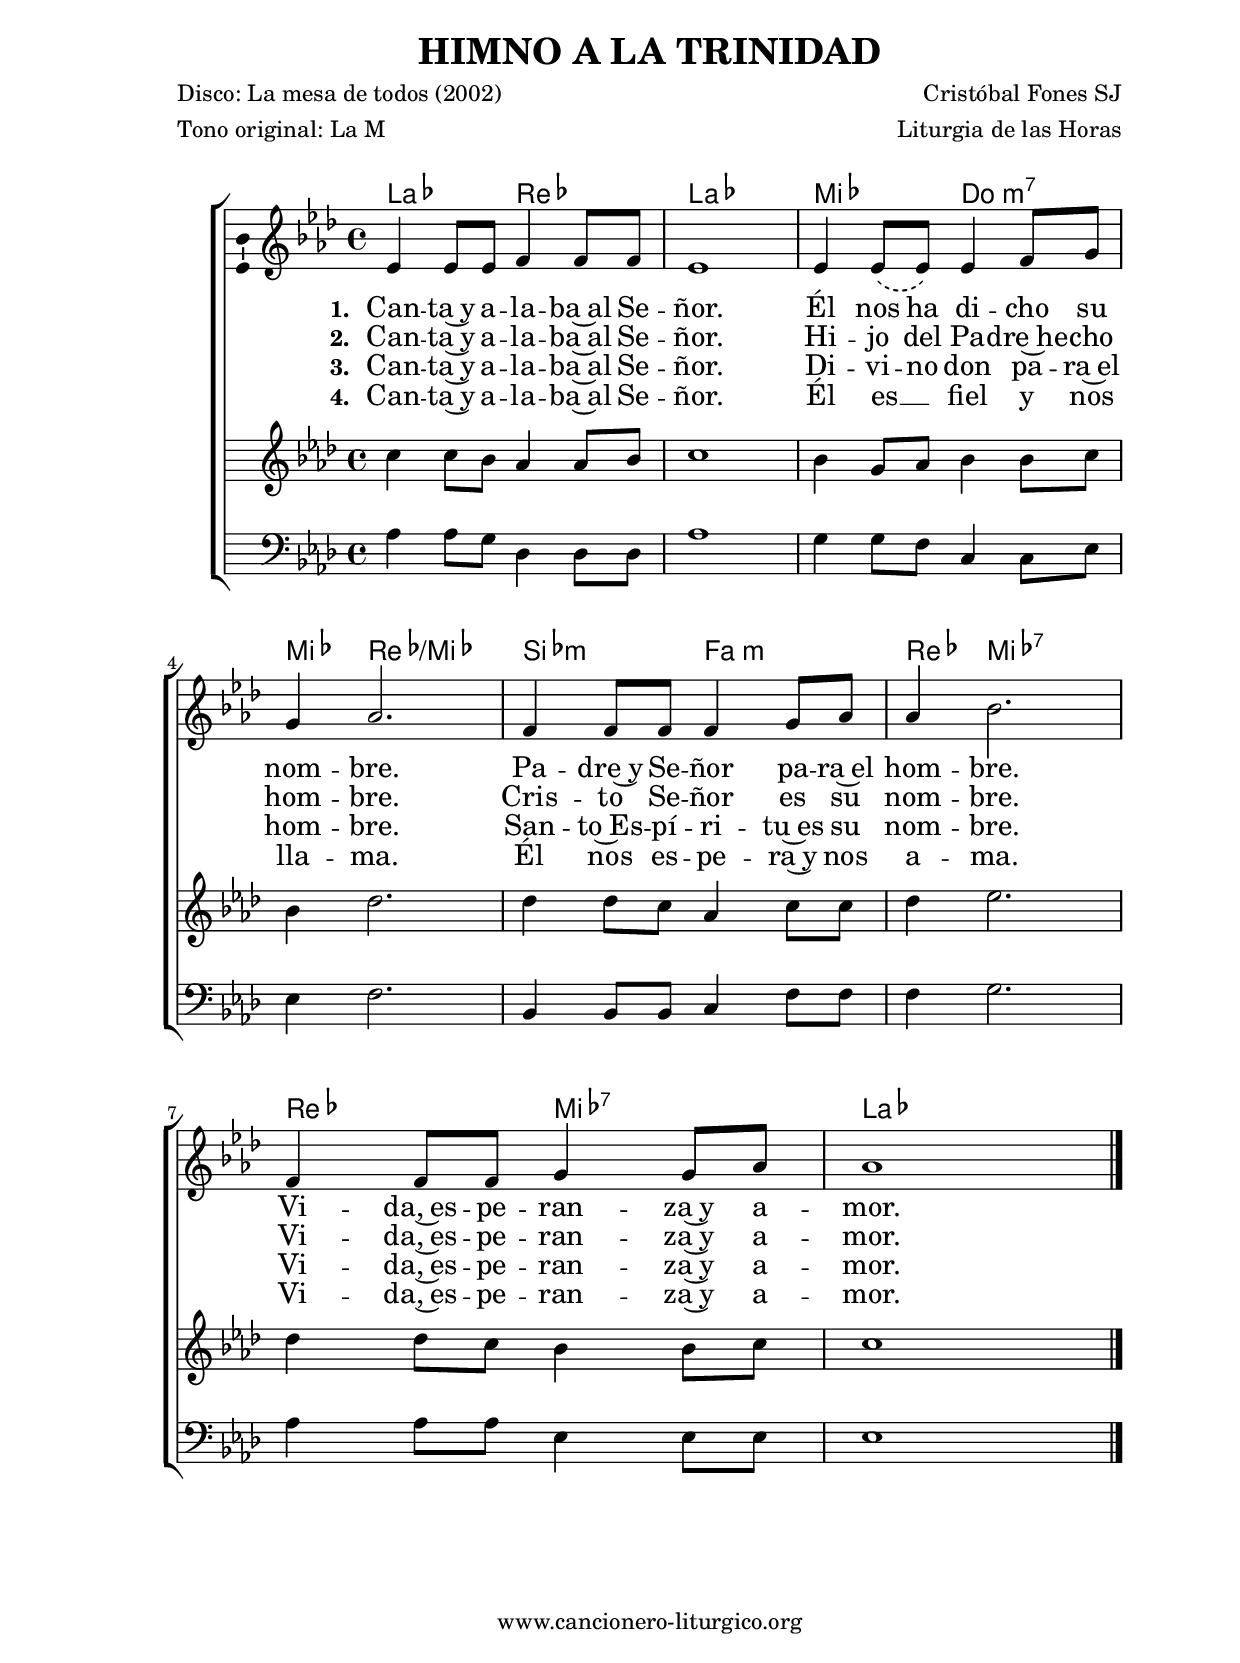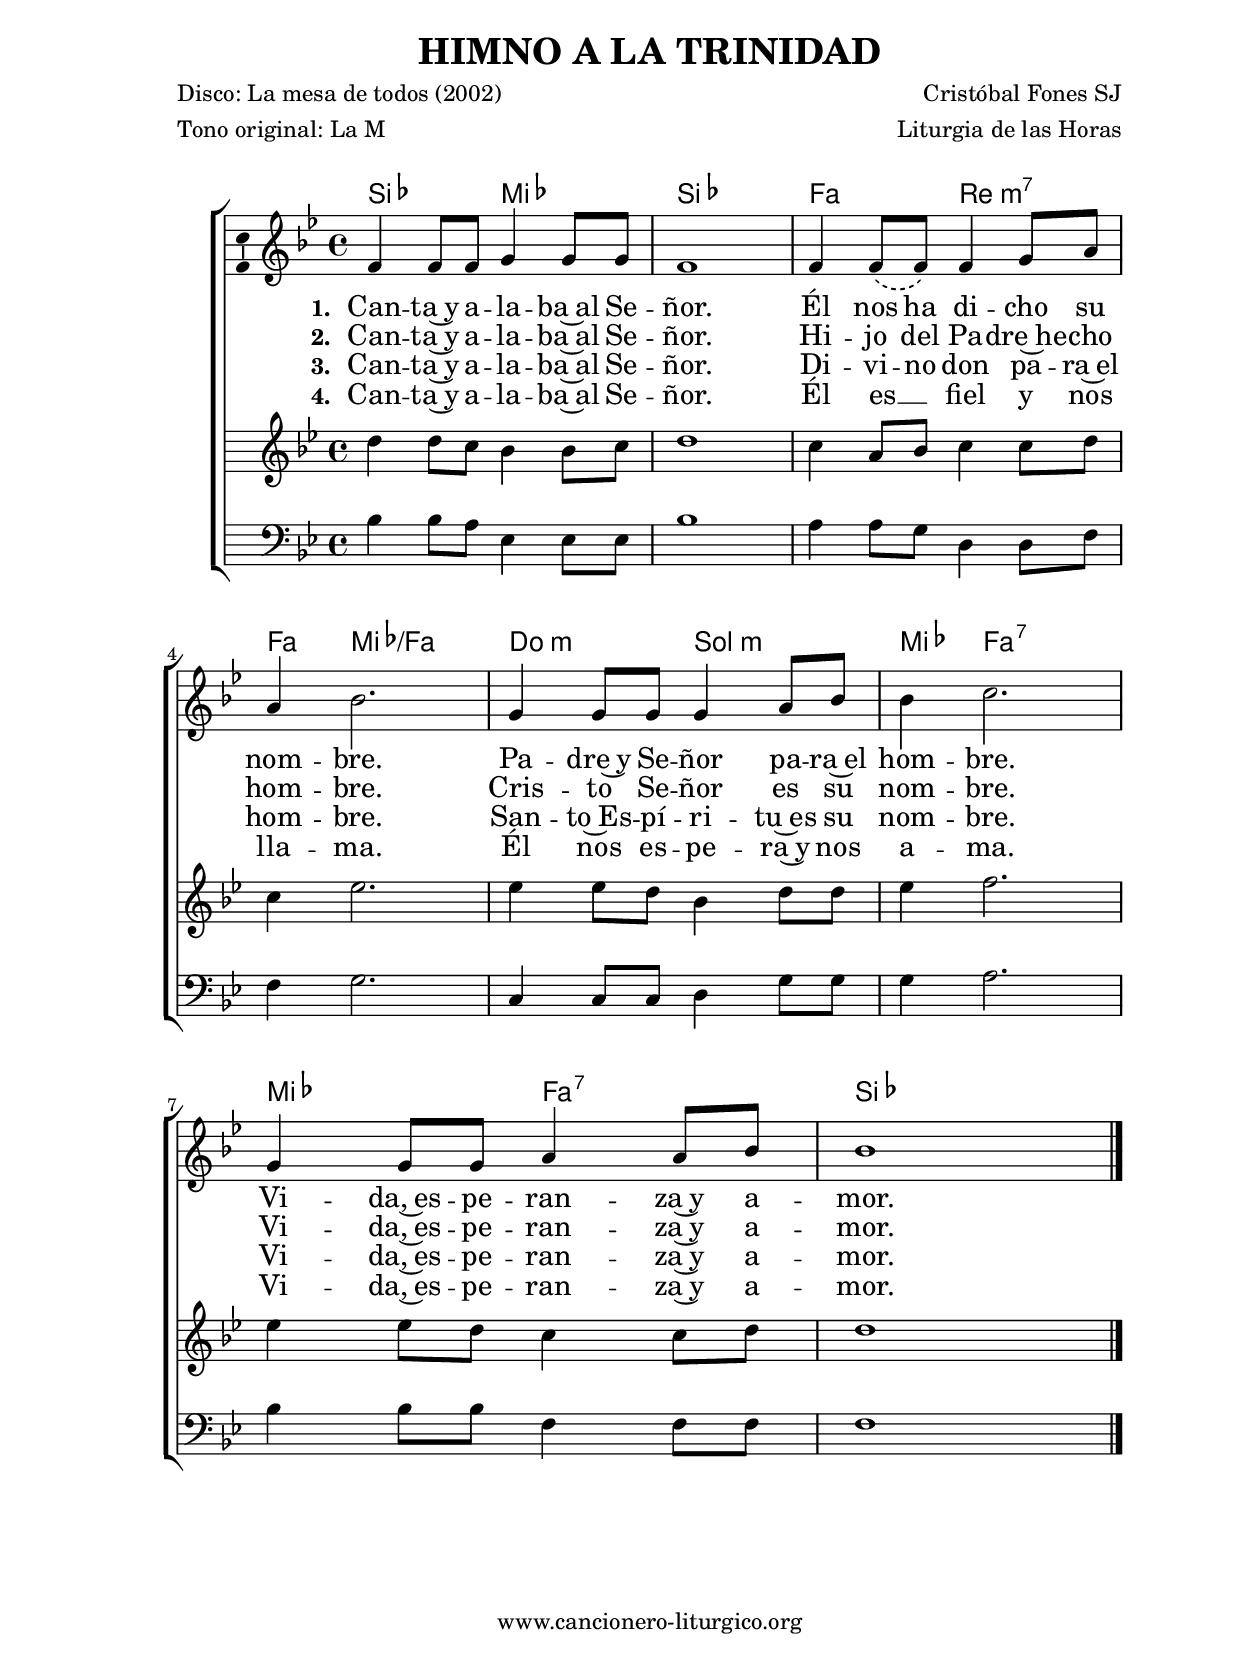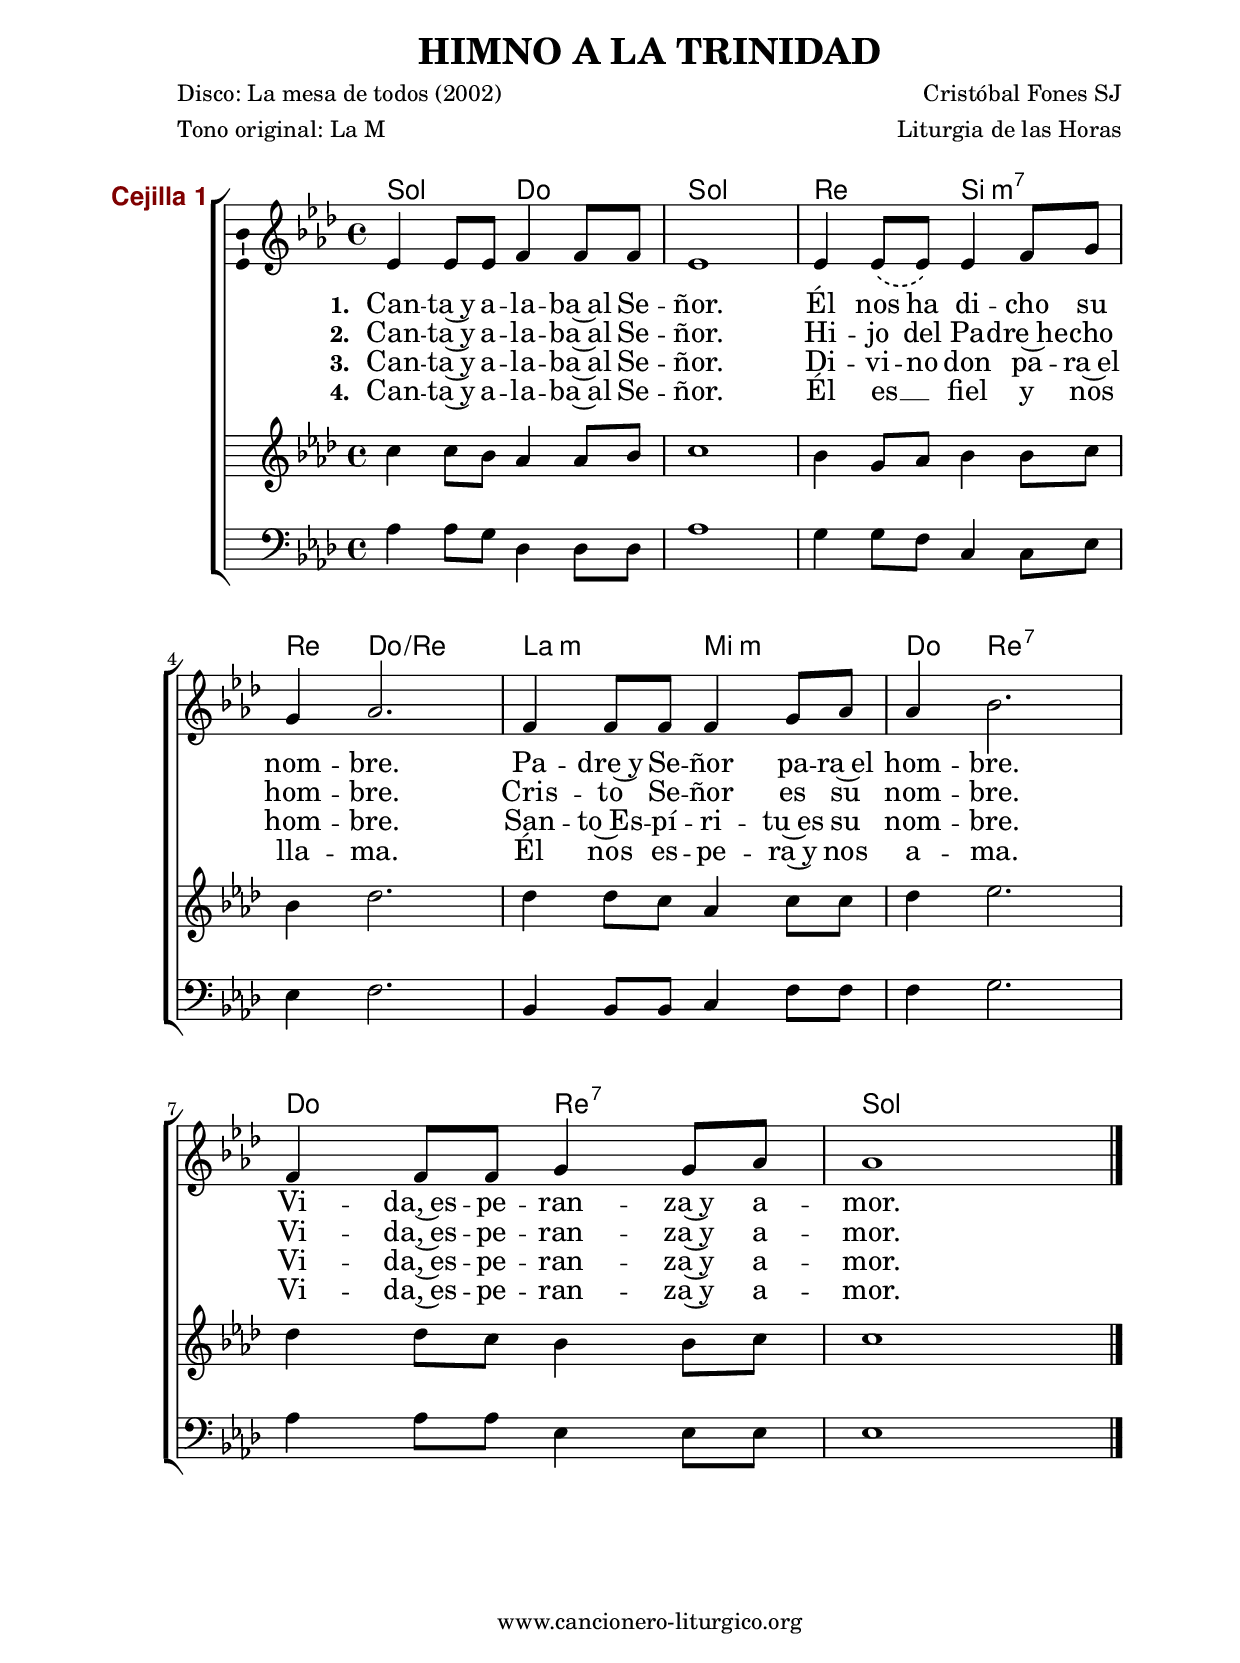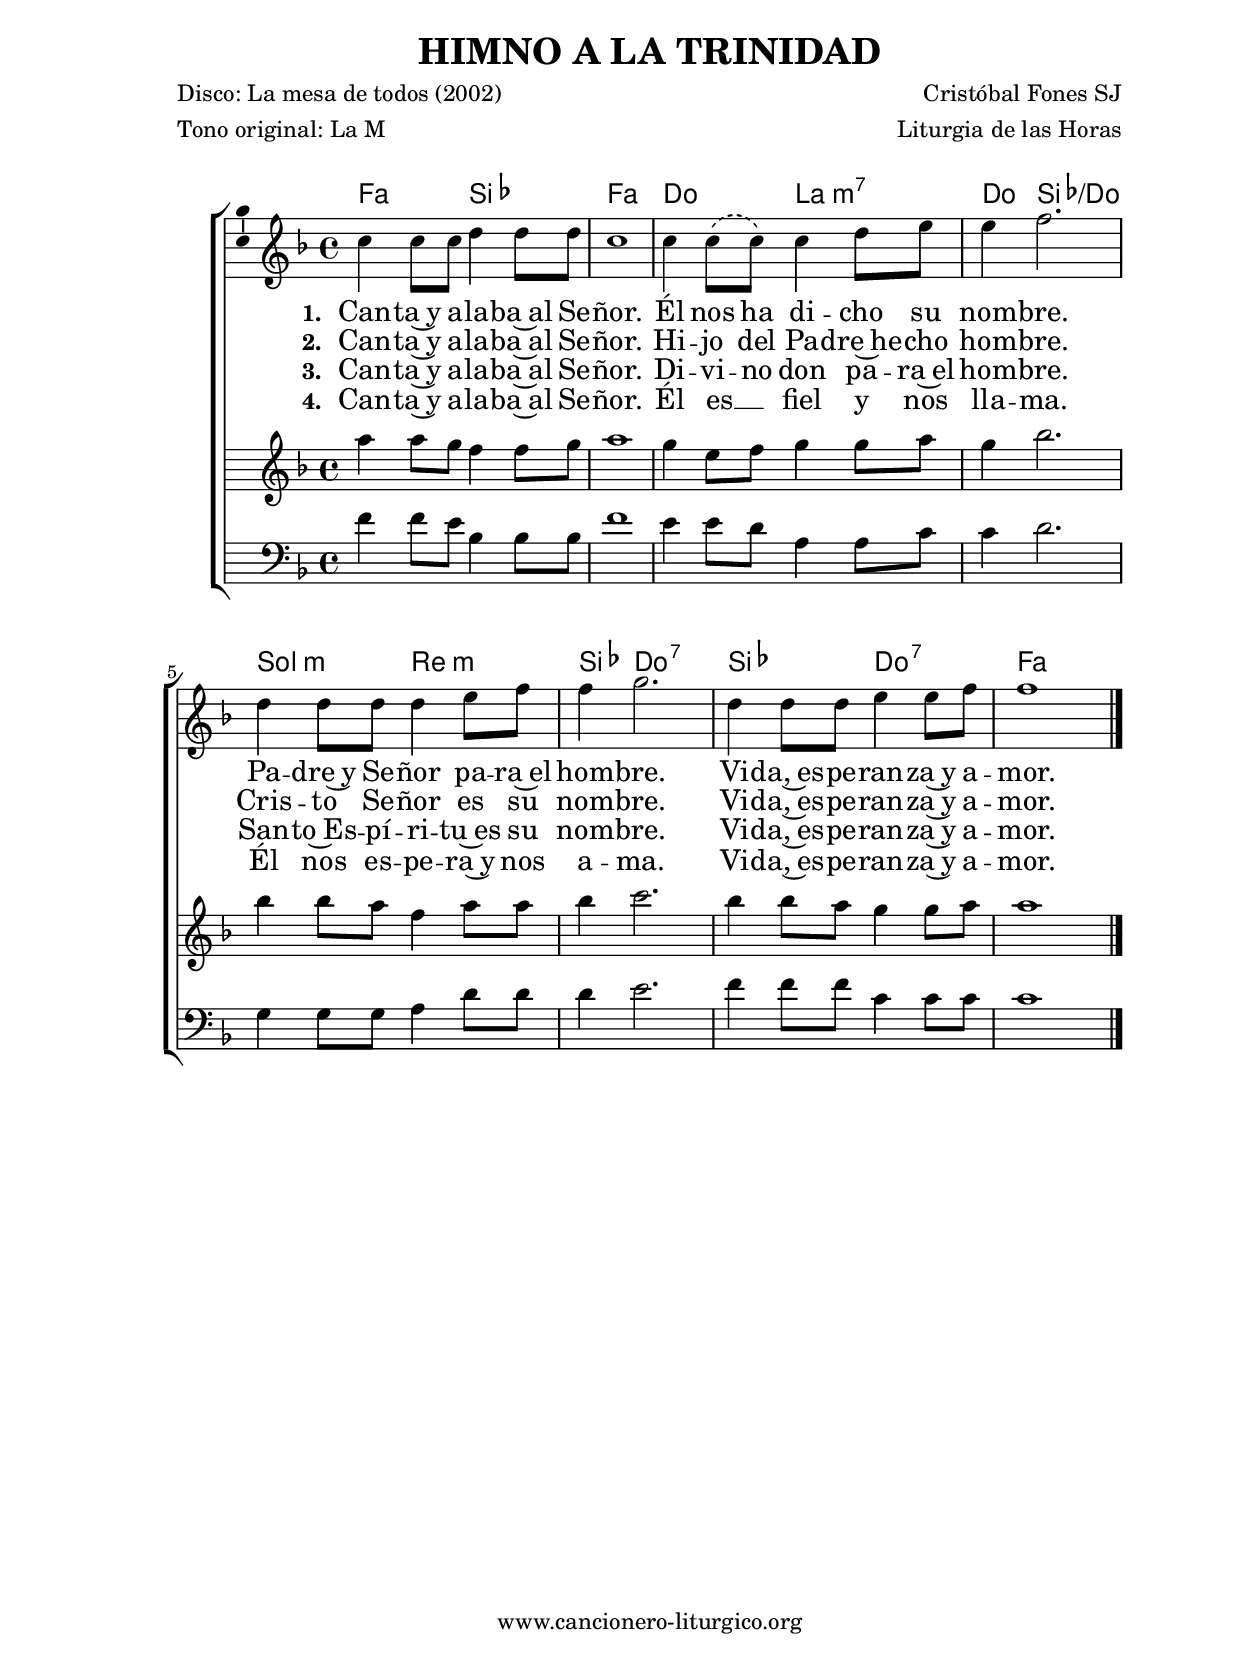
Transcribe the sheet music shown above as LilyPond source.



%versión de lilypond para la que se ha escrito esta partitura:
\version "2.16.0"

	%Tamaño papel
	#(set-default-paper-size "a4")
	%Tamaño partitura
	#(set-global-staff-size 20)
	%No responde al pulsar sobre una nota
	#(ly:set-option 'point-and-click #f)

%parámetros del encabezamiento:
\header {
	title = "HIMNO A LA TRINIDAD"
	subtitle = ""
	composer = "Cristóbal Fones SJ"
	poet = "Disco: La mesa de todos (2002)"
	meter = "Tono original: La M"
	arranger = "Liturgia de las Horas"
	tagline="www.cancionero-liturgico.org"
%	copyright="Editado con LilyPond para Linux"
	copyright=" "
	tiempo = ""
	usos = "Entrada, Comunión, Salida"
	letra = ""
	}

%parámetros asociados al papel:
\paper  {
	oddHeaderMarkup = \markup {\fill-line { \on-the-fly #not-first-page \fromproperty #'header:title \on-the-fly #not-first-page \fromproperty #'header:composer }}
	evenHeaderMarkup = \markup {\fill-line { \fromproperty #'header:composer \fromproperty #'header:title }}
	#(set-paper-size "a4")
	print-page-number = ##f
	first-page-number = 1
	print-first-page-number = ##f
%	head-separation = 3.0 \cm
	top-margin = 2.0 \cm
	bottom-margin = 0.5\cm
%%%	bottom-margin = -1.0\cm
	left-margin = 3.0 \cm
	line-width = 16.0 \cm 
	indent = 8\mm
	interscoreline = 2.\mm
	between-system-space = 15\mm
%	para que las partituras no llenen la hoja:
	ragged-bottom = ##t
%	idem para la última hoja:
	ragged-last-bottom = ##f
%	para que las partituras llenen el ancho del papel:
	ragged-last = ##f
	after-title-space = 2.5 \cm
%page-count=1
%system-count=14

	%Flexible Vertical Spacing
%	markup-markup-spacing =
%	#'((basic-distance . 15) (minimum-distance . 15) (padding . 3))
	markup-system-spacing =
	#'((basic-distance . 15) (minimum-distance . 15) (padding . 3))
	system-system-spacing =
	#'((basic-distance . 15) (minimum-distance . 15) (padding . 3))
	score-system-spacing =
	#'((basic-distance . 15) (minimum-distance . 15) (padding . 5))
%	top-system-spacing = % header
%	#'((basic-distance . 8) (minimum-distance . 0) (padding . 0))
%	top-markup-spacing =
%	#'((basic-distance . 20) (minimum-distance . 20) (padding . 0))
	last-bottom-spacing = % footer
	#'((basic-distance . 5) (minimum-distance . 5) (padding . 0))
%	score-markup-spacing =
%	#'((basic-distance . 16) (minimum-distance . 13) (padding . 0))

	}


%parámetros que afectan a toda la partitura:
global =  {
	%clave de sol (G):
	\clef G
	%armadura:
	\transpose a aes
	\key a \major
	\tempo 4=85
	\set Score.tempoHideNote = ##t
	}


acordes = {
	\italianChords
	\chordmode {
	\transpose a aes
{

a2 d a1 e2 cis:m7 e4 d2./e b2:m fis:m d4 e2.:7 d2 e:7 a1

	}
	}
}

melodia = 
	\transpose a aes
{
\time 4/4

\relative c'{

\phrasingSlurDashed

e4 e8 e fis4 fis8 fis
e1
e4 e8 \(e\) e4 fis8 gis
gis4 a2.
fis4 fis8 fis fis4 gis8 a
a4 b2.
fis4 fis8 fis gis4 gis8 a
a1

\bar "|."

}
}

melodiados = 
	\transpose a aes
{
\time 4/4

\relative c''{

cis4 cis8 b a4 a8 b
cis1
b4 gis8 a b4 b8 cis
b4 d2.
d4 d8 cis a4 cis8 cis
d4 e2.
d4 d8 cis b4 b8 cis
cis1

\bar "|."

}
}

melodiatres = 
	\transpose a aes
{
\time 4/4

	%clave de fa (F):
	\clef F

\relative c'{

a4 a8 gis d4 d8 d
a'1
gis4 gis8 fis cis4 cis8 e
e4 fis2.
b,4 b8 b cis4 fis8 fis
fis4 gis2.
a4 a8 a e4 e8 e
e1

\bar "|."

}
}


texto = \lyricmode {
\set stanza =#"1. " Can -- ta~y a -- la -- ba~al Se -- ñor.
Él nos ha di -- cho su nom -- bre.
Pa -- dre~y Se -- ñor pa -- ra~el hom -- bre.
Vi -- da,~es -- pe -- ran -- za~y a -- mor.
}

textodos = \lyricmode {
\set stanza =#"2. " Can -- ta~y a -- la -- ba~al Se -- ñor.
Hi -- jo del Pa -- dre~he -- cho hom -- bre.
Cris -- to Se -- ñor es su nom -- bre.
Vi -- da,~es -- pe -- ran -- za~y a -- mor.
}

textotres = \lyricmode {
\set stanza =#"3. " Can -- ta~y a -- la -- ba~al Se -- ñor.
Di -- vi -- no don pa -- ra~el hom -- bre.
San -- to~Es -- pí -- ri -- tu~es su nom -- bre.
Vi -- da,~es -- pe -- ran -- za~y a -- mor.
}

textocuatro = \lyricmode {
\set stanza =#"4. " Can -- ta~y a -- la -- ba~al Se -- ñor.
Él es __ _ fiel y nos lla -- ma.
Él nos es -- pe -- ra~y nos a -- ma.
Vi -- da,~es -- pe -- ran -- za~y a -- mor.
}


acordesStaff = \context ChordNames = acordesStaff <<
	\set chordChanges = ##t
	\acordes
	>>


%%%%%%%%%%%%%%%%%%%%%%%%%%%%%%%%%%% CEJILLA %%%%%%%%%%%%%%%%%%%%%%%%%%%%%%%%%%%
acordescejilla = {
%%%	\override ChordNames.ChordName #'font-size = #-1
%%%	\override ChordNames.ChordName #'font-series = #'bold
	\transpose aes g {
		\acordes
		}
	}

acordescejillaStaff = \context ChordNames = acordescejillaStaff <<
	\set Staff.instrumentName = \markup \with-color #darkred \larger \bold \sans "Cejilla 1"
	\set chordChanges = ##t
	\acordescejilla
	>>
%%%%%%%%%%%%%%%%%%%%%%%%%%%%%%%%%%% CEJILLA %%%%%%%%%%%%%%%%%%%%%%%%%%%%%%%%%%%


vozStaff = \context Voice = vozStaff
\with {\consists "Ambitus_engraver"}
<<
%	\set Staff.instrumentName = ""
%	\set Staff.shortInstrumentName = ""
%	\set Staff.midiInstrument = #"clarinet"
%	\set Staff.midiInstrument = #"cello"
	\set Staff.midiInstrument = #"flute"
%	\set Staff.midiInstrument = #"electric guitar (jazz)"
%	\set Staff.midiInstrument = #"english horn"
%	\set Staff.midiInstrument = #"violin"
%	\set Staff.midiInstrument = #"glockenspiel"
	\set Staff.midiMinimumVolume = #0.7
	\set Staff.midiMaximumVolume = #0.9
	\global
	\melodia
	>>

vozdosStaff = \context Voice = vozdosStaff
<<
	\override Staff.StaffSymbol #'staff-space = #(magstep -0.35)
	\set Staff.midiInstrument = #"english horn"
	\set Staff.midiMinimumVolume = #0.7
	\set Staff.midiMaximumVolume = #0.9
	\global
	\melodiados
	>>

voztresStaff = \context Voice = voztresStaff
<<
	\override Staff.StaffSymbol #'staff-space = #(magstep -0.35)
	\set Staff.midiInstrument = #"english horn"
	\set Staff.midiMinimumVolume = #0.7
	\set Staff.midiMaximumVolume = #0.9
	\global
	\melodiatres
	>>


textoStaff = \context Lyrics = textoStaff <<
	\lyricsto vozStaff \texto
	>>

textodosStaff = \context Lyrics = textodosStaff <<
	\lyricsto vozStaff \textodos
	>>

textotresStaff = \context Lyrics = textotresStaff <<
	\lyricsto vozStaff \textotres
	>>

textocuatroStaff = \context Lyrics = textocuatroStaff <<
	\lyricsto vozStaff \textocuatro
	>>


\book {
	\score {
		\context ChoirStaff {
%			\override StaffGroup.SystemStartBracket #'collapse-height = #1
%			\override Score.SystemStartBar #'collapse-height = #1
			<<
			\acordesStaff
			\vozStaff
			\textoStaff
			\textodosStaff
			\textotresStaff
			\textocuatroStaff
			\vozdosStaff
			\voztresStaff
			>>
			}
		\layout {
	    		\context {
				\Lyrics
				\override LyricText #'font-size = #2
				}
	   		 \context {
				\Score
				\override StaffSymbol #'staff-space = #(magstep +3)
				}
			}
		}
	\score {
		\unfoldRepeats
		\context ChoirStaff {
			<<
			\acordesStaff
			\vozStaff
			\vozdosStaff
			\voztresStaff
			>>
			}
		\midi {
	  		\context {
	  			\Score
				tempoWholesPerMinute = #(ly:make-moment 70 4)
				}
			}
		}
	}


%Partitura para guitarra
#(define output-suffix "G")
\book {
	\score {
		\context ChoirStaff {
%			\override StaffGroup.SystemStartBracket #'collapse-height = #1
%			\override Score.SystemStartBar #'collapse-height = #1
			<<
			\acordescejillaStaff
			\vozStaff
			\textoStaff
			\textodosStaff
			\textotresStaff
			\textocuatroStaff
			\vozdosStaff
			\voztresStaff
			>>
			}
		\layout {
%%%%%%%%%%%%%%%%%%%%%%%%%%%%%%%%%%% CEJILLA %%%%%%%%%%%%%%%%%%%%%%%%%%%%%%%%%%%
			\context {
				\ChordNames \consists Instrument_name_engraver
				}
%%%%%%%%%%%%%%%%%%%%%%%%%%%%%%%%%%% CEJILLA %%%%%%%%%%%%%%%%%%%%%%%%%%%%%%%%%%%
	    		\context {
				\Lyrics
				\override LyricText #'font-size = #2
				}
	   		 \context {
				\Score
				\override StaffSymbol #'staff-space = #(magstep +3)
				}
			}
		}
	}


#(define output-suffix "C")
\book {
	\score {
		\context ChoirStaff {
%			\override StaffGroup.SystemStartBracket #'collapse-height = #1
%			\override Score.SystemStartBar #'collapse-height = #1
\transpose c d
			<<
			\acordesStaff
			\vozStaff
			\textoStaff
			\textodosStaff
			\textotresStaff
			\textocuatroStaff
			\vozdosStaff
			\voztresStaff
			>>
			}
		\layout {
	    		\context {
				\Lyrics
				\override LyricText #'font-size = #2
				}
	   		 \context {
				\Score
				\override StaffSymbol #'staff-space = #(magstep +3)
				}
			}
		}
	}


#(define output-suffix "S")
\book {
	\score {
		\context ChoirStaff {
%			\override StaffGroup.SystemStartBracket #'collapse-height = #1
%			\override Score.SystemStartBar #'collapse-height = #1
\transpose c a
			<<
			\acordesStaff
			\vozStaff
			\textoStaff
			\textodosStaff
			\textotresStaff
			\textocuatroStaff
			\vozdosStaff
			\voztresStaff
			>>
			}
		\layout {
	    		\context {
				\Lyrics
				\override LyricText #'font-size = #2
				}
	   		 \context {
				\Score
				\override StaffSymbol #'staff-space = #(magstep +3)
				}
			}
		}
	}


